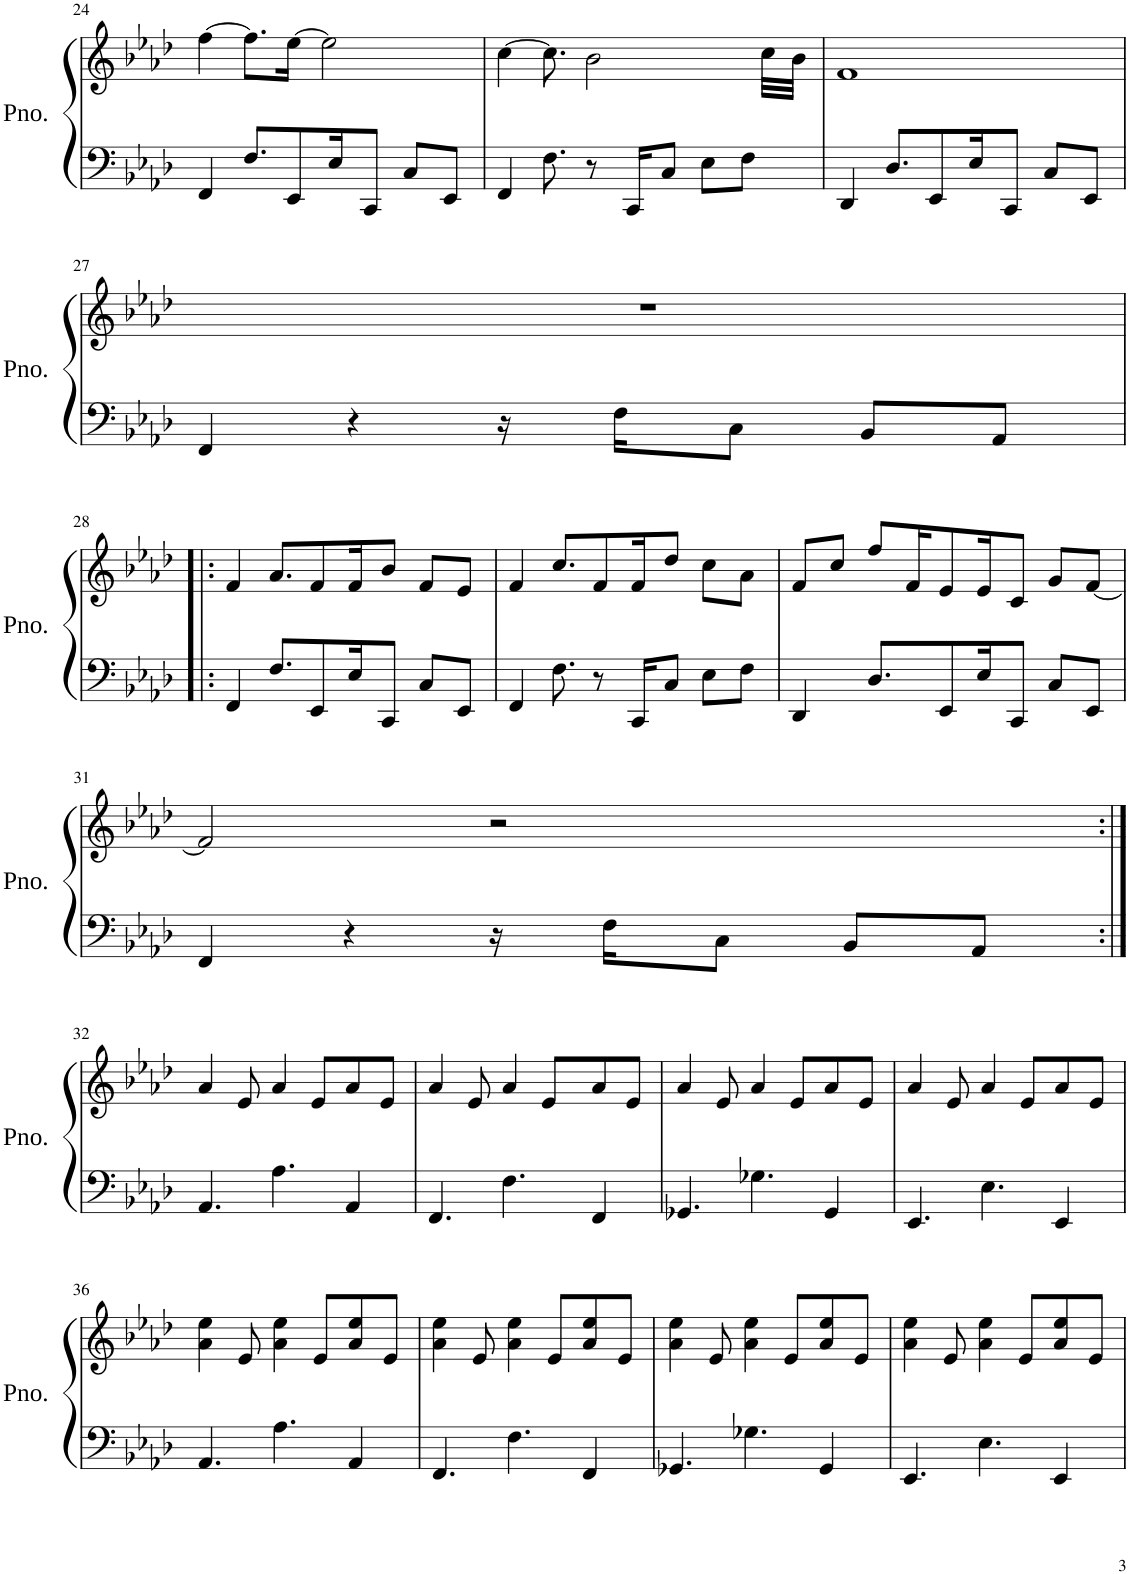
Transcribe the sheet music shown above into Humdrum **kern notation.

**kern	**kern
*part1	*part1
*staff2	*staff1
*I"Piano	*
*I'Pno.	*
!!LO:PB:g=z
*clefF4	*clefG2
*k[b-e-a-d-]	*k[b-e-a-d-]
*M4/4	*M4/4
=24	=24
4FF/	[4ff\
8.F/L	8.ff\L]
8EE-/	[16ee-\Jk
.	2ee-\]
16E-/K	.
8CC/J	.
8C/L	.
8EE-/J	.
=25	=25
4FF/	[4cc\
8.F\	8.cc\]
8r	2b-\
16CC/KL	.
8C/J	.
8E-\L	.
8F\J	.
.	32cc\LLL
.	32b-\JJJ
=26	=26
4DD-/	1f
8.D-/L	.
8EE-/	.
16E-/K	.
8CC/J	.
8C/L	.
8EE-/J	.
!!LO:LB:g=z
=27	=27
4FF/	1r
4r	.
16r	.
16F\KL	.
8C\J	.
8BB-/L	.
8AA-/J	.
!!LO:LB:g=z
=28!|:	=28!|:
4FF/	4f/
8.F/L	8.a-/L
8EE-/	8f/
16E-/K	16f/K
8CC/J	8b-/J
8C/L	8f/L
8EE-/J	8e-/J
=29	=29
4FF/	4f/
8.F\	8.cc/L
8r	8f/
16CC/KL	16f/K
8C/J	8dd-/J
8E-\L	8cc\L
8F\J	8a-\J
=30	=30
4DD-/	8f/L
.	8cc/J
8.D-/L	8ff/L
.	16f/K
8EE-/	8e-/
16E-/K	16e-/K
8CC/J	8c/J
8C/L	8g/L
8EE-/J	[8f/J
!!LO:LB:g=z
=31	=31
4FF/	2f/]
4r	.
16r	2r
16F\KL	.
8C\J	.
8BB-/L	.
8AA-/J	.
!!LO:LB:g=z
=32:|!	=32:|!
4.AA-/	4a-/
.	8e-/
4.A-\	4a-/
.	8e-/L
4AA-/	8a-/
.	8e-/J
=33	=33
4.FF/	4a-/
.	8e-/
4.F\	4a-/
.	8e-/L
4FF/	8a-/
.	8e-/J
=34	=34
4.GG-X/	4a-/
.	8e-/
4.G-X\	4a-/
.	8e-/L
4GG-/	8a-/
.	8e-/J
=35	=35
4.EE-/	4a-/
.	8e-/
4.E-\	4a-/
.	8e-/L
4EE-/	8a-/
.	8e-/J
!!LO:LB:g=z
=36	=36
4.AA-/	4a-\ 4ee-\
.	8e-/
4.A-\	4a-\ 4ee-\
.	8e-/L
4AA-/	8a-/ 8ee-/
.	8e-/J
=37	=37
4.FF/	4a-\ 4ee-\
.	8e-/
4.F\	4a-\ 4ee-\
.	8e-/L
4FF/	8a-/ 8ee-/
.	8e-/J
=38	=38
4.GG-X/	4a-\ 4ee-\
.	8e-/
4.G-X\	4a-\ 4ee-\
.	8e-/L
4GG-/	8a-/ 8ee-/
.	8e-/J
=39	=39
4.EE-/	4a-\ 4ee-\
.	8e-/
4.E-\	4a-\ 4ee-\
.	8e-/L
4EE-/	8a-/ 8ee-/
.	8e-/J
=	=
*-	*-
